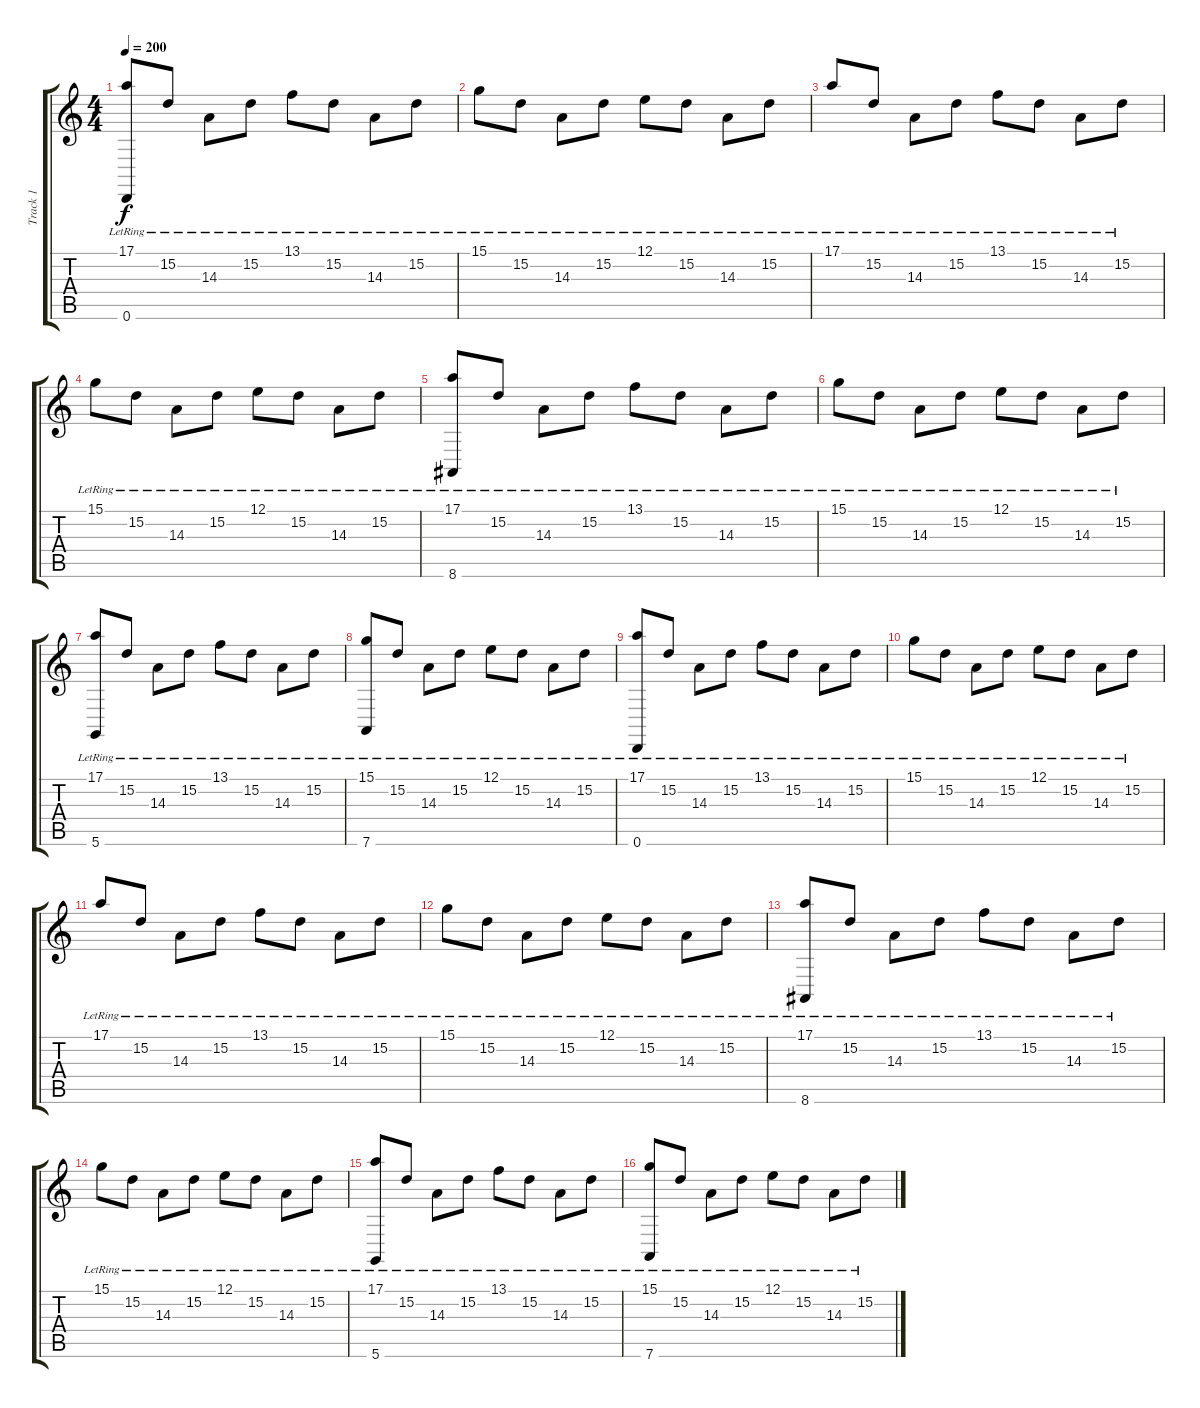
\track ("Track 1" "Track 1") {instrument brightacousticpiano}
\staff {score tabs}
\tuning (E4 B3 G3 D3 A2 D2) {hide}
\ts (4 4)
\tempo 200
\clef g2
\ks c
(17.1{lr} 0.6{lr}).8{dy f beam Up} 15.2{lr}.8{beam Up} 14.3{lr}.8 15.2{lr}.8 13.1{lr}.8 15.2{lr}.8 14.3{lr}.8 15.2{lr}.8 |
15.1{lr}.8 15.2{lr}.8 14.3{lr}.8 15.2{lr}.8 12.1{lr}.8 15.2{lr}.8 14.3{lr}.8 15.2{lr}.8 |
17.1{lr}.8{beam Up} 15.2{lr}.8{beam Up} 14.3{lr}.8 15.2{lr}.8 13.1{lr}.8 15.2{lr}.8 14.3{lr}.8 15.2{lr}.8 |
15.1{lr}.8 15.2{lr}.8 14.3{lr}.8 15.2{lr}.8 12.1{lr}.8 15.2{lr}.8 14.3{lr}.8 15.2{lr}.8 |
(17.1{lr} 8.6{lr}).8{beam Up} 15.2{lr}.8{beam Up} 14.3{lr}.8 15.2{lr}.8 13.1{lr}.8 15.2{lr}.8 14.3{lr}.8 15.2{lr}.8 |
15.1{lr}.8 15.2{lr}.8 14.3{lr}.8 15.2{lr}.8 12.1{lr}.8 15.2{lr}.8 14.3{lr}.8 15.2{lr}.8 |
(17.1{lr} 5.6{lr}).8{beam Up} 15.2{lr}.8{beam Up} 14.3{lr}.8 15.2{lr}.8 13.1{lr}.8 15.2{lr}.8 14.3{lr}.8 15.2{lr}.8 |
(15.1{lr} 7.6{lr}).8 15.2{lr}.8 14.3{lr}.8 15.2{lr}.8 12.1{lr}.8 15.2{lr}.8 14.3{lr}.8 15.2{lr}.8 |
(17.1{lr} 0.6{lr}).8{beam Up} 15.2{lr}.8{beam Up} 14.3{lr}.8 15.2{lr}.8 13.1{lr}.8 15.2{lr}.8 14.3{lr}.8 15.2{lr}.8 |
15.1{lr}.8 15.2{lr}.8 14.3{lr}.8 15.2{lr}.8 12.1{lr}.8 15.2{lr}.8 14.3{lr}.8 15.2{lr}.8 |
17.1{lr}.8{beam Up} 15.2{lr}.8{beam Up} 14.3{lr}.8 15.2{lr}.8 13.1{lr}.8 15.2{lr}.8 14.3{lr}.8 15.2{lr}.8 |
15.1{lr}.8 15.2{lr}.8 14.3{lr}.8 15.2{lr}.8 12.1{lr}.8 15.2{lr}.8 14.3{lr}.8 15.2{lr}.8 |
(17.1{lr} 8.6{lr}).8{beam Up} 15.2{lr}.8{beam Up} 14.3{lr}.8 15.2{lr}.8 13.1{lr}.8 15.2{lr}.8 14.3{lr}.8 15.2{lr}.8 |
15.1{lr}.8 15.2{lr}.8 14.3{lr}.8 15.2{lr}.8 12.1{lr}.8 15.2{lr}.8 14.3{lr}.8 15.2{lr}.8 |
(17.1{lr} 5.6{lr}).8{beam Up} 15.2{lr}.8{beam Up} 14.3{lr}.8 15.2{lr}.8 13.1{lr}.8 15.2{lr}.8 14.3{lr}.8 15.2{lr}.8 |
(15.1{lr} 7.6{lr}).8 15.2{lr}.8 14.3{lr}.8 15.2{lr}.8 12.1{lr}.8 15.2{lr}.8 14.3{lr}.8 15.2{lr}.8
